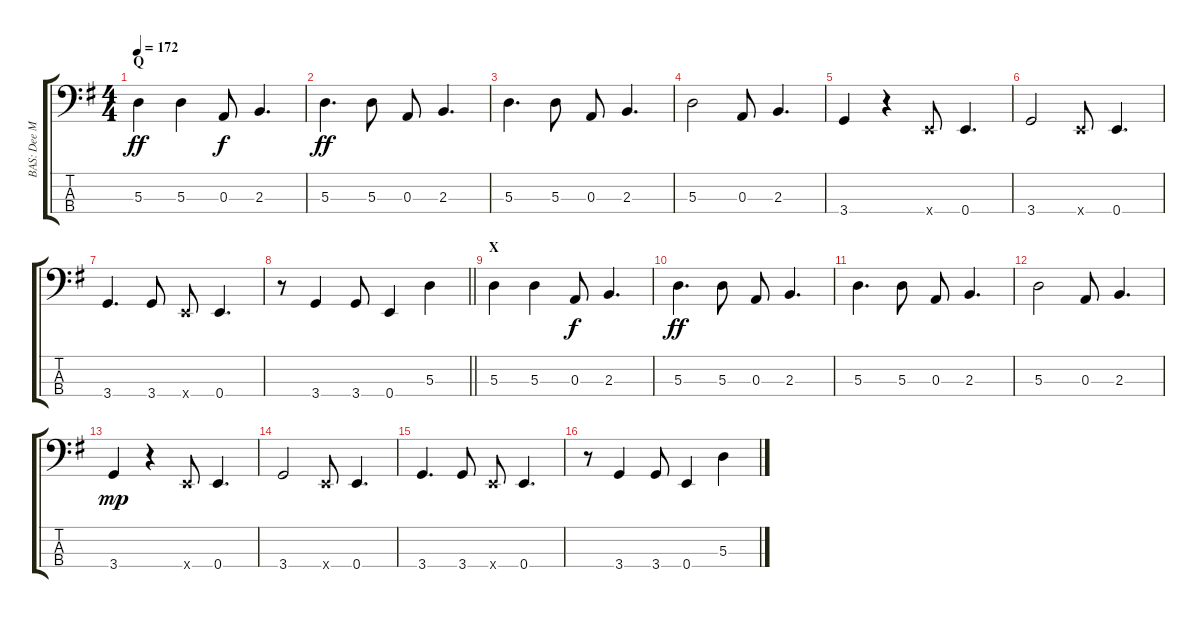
\track ("BAS: Dee Murray" "BAS: Dee M") {instrument electricbassfinger}
\staff {score tabs}
\tuning (G2 D2 A1 E1) {hide}
\ts (4 4)
\section ("" "Q")
\tempo 172
\clef f4
\ks g
5.3.4{dy ff} 5.3.4 0.3.8{dy f} 2.3.4{d} |
5.3.4{d dy ff} 5.3.8 0.3.8 2.3.4{d} |
5.3.4{d} 5.3.8 0.3.8 2.3.4{d} |
5.3.2 0.3.8 2.3.4{d} |
3.4.4 r.4 0.4{x}.8 0.4.4{d} |
3.4.2 0.4{x}.8 0.4.4{d} |
3.4.4{d} 3.4.8 0.4{x}.8 0.4.4{d} |
\barLineRight lightlight
r.8 3.4.4 3.4.8 0.4.4 5.3.4 |
\section ("" "X")
5.3.4 5.3.4 0.3.8{dy f} 2.3.4{d} |
5.3.4{d dy ff} 5.3.8 0.3.8 2.3.4{d} |
5.3.4{d} 5.3.8 0.3.8 2.3.4{d} |
5.3.2 0.3.8 2.3.4{d} |
3.4.4{dy mp} r.4 0.4{x}.8 0.4.4{d} |
3.4.2 0.4{x}.8 0.4.4{d} |
3.4.4{d} 3.4.8 0.4{x}.8 0.4.4{d} |
r.8 3.4.4 3.4.8 0.4.4 5.3.4
